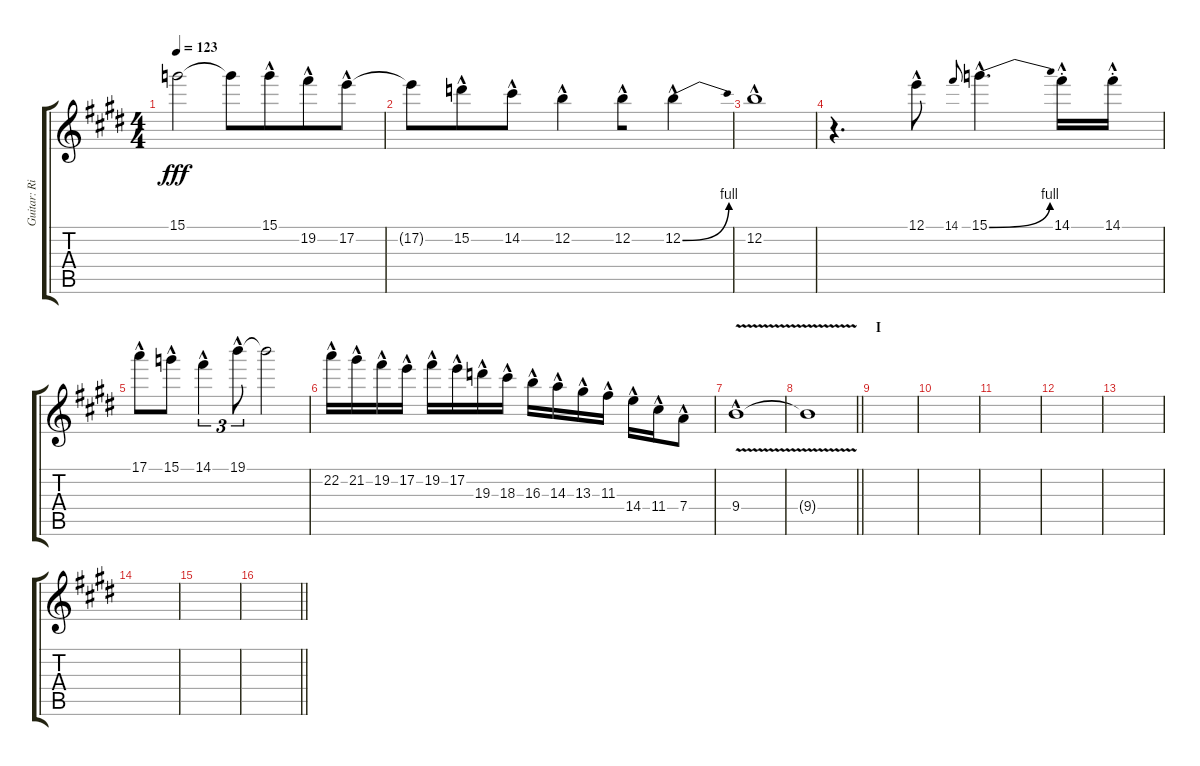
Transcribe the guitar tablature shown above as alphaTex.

\track ("Guitar: Rik" "Guitar: Ri") {instrument overdrivenguitar}
\staff {score tabs}
\tuning (E4 B3 G3 D3 A2 E2) {hide}
\ts (4 4)
\tempo 123
\clef g2
\ks e
15.1{t}.2{dy fff} 15.1{t}.8 15.1{hac}.8{beam merge} 19.2{hac}.8 17.2{hac}.8 |
17.2{t}.8 15.2{hac}.8{beam merge} 14.2{hac}.8 12.2{hac}.4 12.2{hac}.8{beam merge} 12.2{be (bend 0 0 60 4) hac}.4 |
12.2{hac}.1 |
r.4{d} 12.1{hac}.8 14.1.8{gr onbeat} 15.1{be (bend 0 0 60 4) hac}.4{d} 14.1{hac st}.16 14.1{hac st}.16 |
17.1{hac}.8 15.1{hac}.8 14.1{hac}.4{tu (3 2)} 19.1{hac}.8{tu (3 2)} 19.1{t}.2 |
22.2{hac}.16 21.2{hac}.16 19.2{hac}.16 17.2{hac}.16 19.2{hac}.16 17.2{hac}.16 19.3{hac}.16 18.3{hac}.16 16.3{hac}.16 14.3{hac}.16 13.3{hac}.16 11.3{hac}.16 14.4{hac}.16 11.4{hac}.16 7.4{hac}.8 |
9.4{v hac}.1{volume 0} |
\barLineRight lightlight
9.4{t}.1 |
\section ("" "I")
|
|
|
|
|
|
|
\barLineRight lightlight
